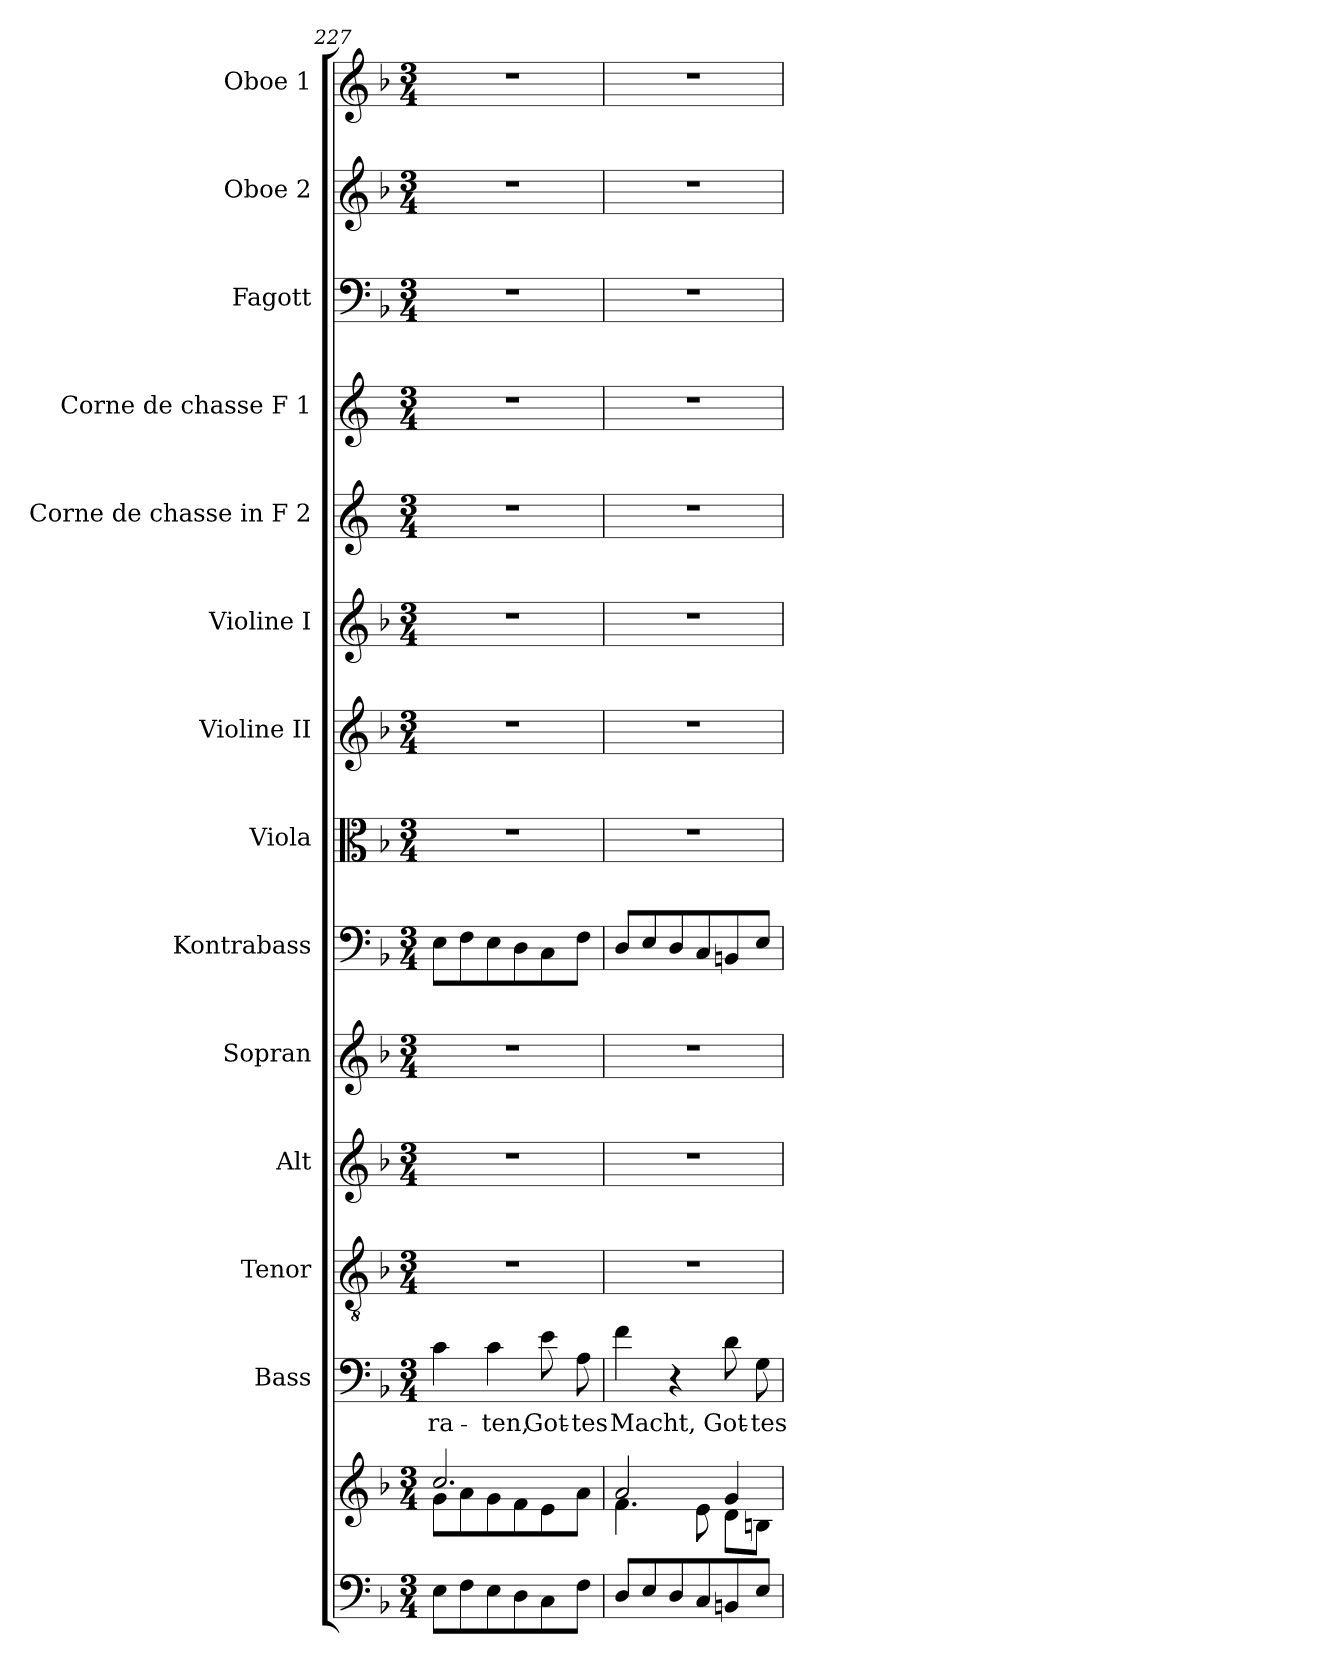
**kern	**kern	**kern	**text	**kern	**kern	**kern	**kern	**kern	**kern	**kern	**kern	**kern	**kern	**kern	**kern
*part14	*part14	*part13	*part13	*part12	*part11	*part10	*part9	*part8	*part7	*part6	*part5	*part4	*part3	*part2	*part1
*staff15	*staff14	*staff13	*staff13	*staff12	*staff11	*staff10	*staff9	*staff8	*staff7	*staff6	*staff5	*staff4	*staff3	*staff2	*staff1
*	*	*I"Bass	*	*I"Tenor	*I"Alt	*I"Sopran	*I"Kontrabass	*I"Viola	*I"Violine II	*I"Violine I	*I"Corne de chasse in F 2	*I"Corne de chasse F 1	*I"Fagott	*I"Oboe 2	*I"Oboe 1
*	*	*I'B.	*	*I'T.	*I'A.	*I'S.	*I'Kb.	*I'Vla.	*I'Vl. II	*I'Vl. I	*	*	*I'Fg.	*I'Ob. 2	*I'Ob. 1
*clefF4	*clefG2	*clefF4	*	*clefGv2	*clefG2	*clefG2	*clefF4	*clefC3	*clefG2	*clefG2	*clefG2	*clefG2	*clefF4	*clefG2	*clefG2
*	*	*	*	*	*	*	*ITrd7c12	*	*	*	*ITrd4c7	*ITrd4c7	*	*	*
*k[b-]	*k[b-]	*k[b-]	*	*k[b-]	*k[b-]	*k[b-]	*k[b-]	*k[b-]	*k[b-]	*k[b-]	*k[b-]	*k[b-]	*k[b-]	*k[b-]	*k[b-]
*F:	*F:	*F:	*	*F:	*F:	*F:	*F:	*F:	*F:	*F:	*F:	*F:	*F:	*F:	*F:
*M3/4	*M3/4	*M3/4	*	*M3/4	*M3/4	*M3/4	*M3/4	*M3/4	*M3/4	*M3/4	*M3/4	*M3/4	*M3/4	*M3/4	*M3/4
=227	=227	=227	=227	=227	=227	=227	=227	=227	=227	=227	=227	=227	=227	=227	=227
*	*^	*	*	*	*	*	*	*	*	*	*	*	*	*	*
!	!	!	!	!LO:LY:b	!	!	!	!	!	!	!	!	!	!	!	!
8E\L	2.cc/	8g\L	4c\	-ra-	2.r	2.r	2.r	8EE\L	2.r	2.r	2.r	2.r	2.r	2.r	2.r	2.r
8F\	.	8a\	.	.	.	.	.	8FF\	.	.	.	.	.	.	.	.
!	!	!	!	!LO:LY:b	!	!	!	!	!	!	!	!	!	!	!	!
8E\	.	8g\	4c\	-ten,	.	.	.	8EE\	.	.	.	.	.	.	.	.
8D\	.	8f\	.	.	.	.	.	8DD\	.	.	.	.	.	.	.	.
!	!	!	!	!LO:LY:b	!	!	!	!	!	!	!	!	!	!	!	!
8C\	.	8e\	8e\	Got-	.	.	.	8CC\	.	.	.	.	.	.	.	.
!	!	!	!	!LO:LY:b	!	!	!	!	!	!	!	!	!	!	!	!
8F\J	.	8a\J	8A\	-tes	.	.	.	8FF\J	.	.	.	.	.	.	.	.
!!LO:PB:g=z
=228	=228	=228	=228	=228	=228	=228	=228	=228	=228	=228	=228	=228	=228	=228	=228	=228
!	!	!	!	!LO:LY:b	!	!	!	!	!	!	!	!	!	!	!	!
8D/L	2a/	4.f\	4f\	Macht,	2.r	2.r	2.r	8DD/L	2.r	2.r	2.r	2.r	2.r	2.r	2.r	2.r
8E/	.	.	.	.	.	.	.	8EE/	.	.	.	.	.	.	.	.
8D/	.	.	4r	.	.	.	.	8DD/	.	.	.	.	.	.	.	.
8C/	.	8e\	.	.	.	.	.	8CC/	.	.	.	.	.	.	.	.
!	!	!	!	!LO:LY:b	!	!	!	!	!	!	!	!	!	!	!	!
8BBn/	4g/	8d\L	8d\	Got-	.	.	.	8BBBn/	.	.	.	.	.	.	.	.
!	!	!	!	!LO:LY:b	!	!	!	!	!	!	!	!	!	!	!	!
8E/J	.	8Bn\J	8G\	-tes	.	.	.	8EE/J	.	.	.	.	.	.	.	.
*	*v	*v	*	*	*	*	*	*	*	*	*	*	*	*	*	*
=	=	=	=	=	=	=	=	=	=	=	=	=	=	=	=
*-	*-	*-	*-	*-	*-	*-	*-	*-	*-	*-	*-	*-	*-	*-	*-
